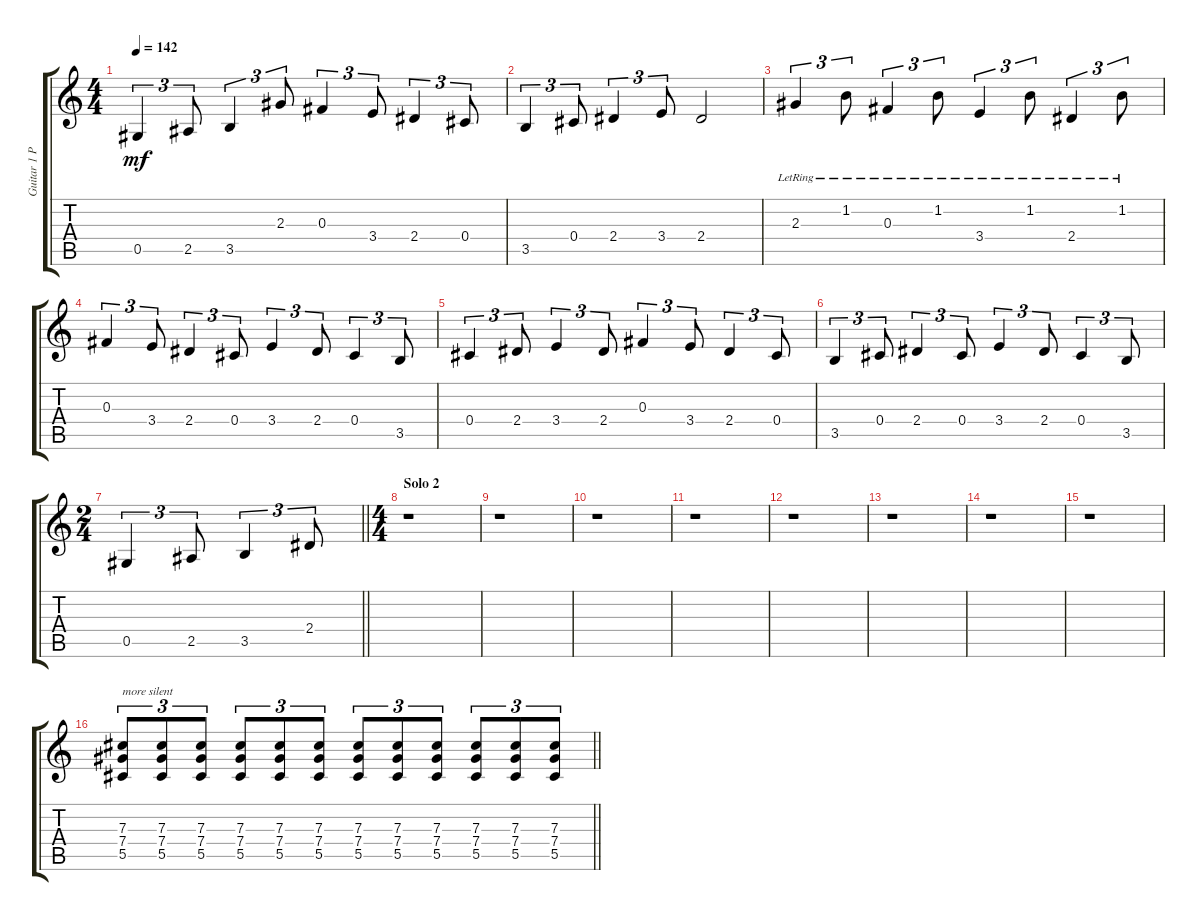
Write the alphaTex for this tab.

\track ("Guitar 1 Peter Baumann" "Guitar 1 P") {instrument distortionguitar}
\staff {score tabs}
\tuning (Eb4 Bb3 Gb3 Db3 Ab2 Eb2) {hide}
\ts (4 4)
\tempo 142
\clef g2
\ks c
0.5.4{tu (3 2) dy mf} 2.5.8{tu (3 2)} 3.5.4{tu (3 2)} 2.3.8{tu (3 2)} 0.3.4{tu (3 2)} 3.4.8{tu (3 2)} 2.4.4{tu (3 2)} 0.4.8{tu (3 2)} |
3.5.4{tu (3 2)} 0.4.8{tu (3 2)} 2.4.4{tu (3 2)} 3.4.8{tu (3 2)} 2.4.2 |
2.3{lr}.4{tu (3 2)} 1.2{lr}.8{tu (3 2)} 0.3{lr}.4{tu (3 2)} 1.2{lr}.8{tu (3 2)} 3.4{lr}.4{tu (3 2)} 1.2{lr}.8{tu (3 2)} 2.4{lr}.4{tu (3 2)} 1.2{lr}.8{tu (3 2)} |
0.3.4{tu (3 2)} 3.4.8{tu (3 2)} 2.4.4{tu (3 2)} 0.4.8{tu (3 2)} 3.4.4{tu (3 2)} 2.4.8{tu (3 2)} 0.4.4{tu (3 2)} 3.5.8{tu (3 2)} |
0.4.4{tu (3 2)} 2.4.8{tu (3 2)} 3.4.4{tu (3 2)} 2.4.8{tu (3 2)} 0.3.4{tu (3 2)} 3.4.8{tu (3 2)} 2.4.4{tu (3 2)} 0.4.8{tu (3 2)} |
3.5.4{tu (3 2)} 0.4.8{tu (3 2)} 2.4.4{tu (3 2)} 0.4.8{tu (3 2)} 3.4.4{tu (3 2)} 2.4.8{tu (3 2)} 0.4.4{tu (3 2)} 3.5.8{tu (3 2)} |
\ts (2 4)
\barLineRight lightlight
0.5.4{tu (3 2)} 2.5.8{tu (3 2)} 3.5.4{tu (3 2)} 2.4.8{tu (3 2)} |
\ts (4 4)
\section ("" "Solo 2")
r.1 |
r.1 |
r.1 |
r.1 |
r.1 |
r.1 |
r.1 |
r.1 |
\barLineRight lightlight
(7.3 7.4 5.5).8{tu (3 2) txt "more silent" volume 8} (7.3 7.4 5.5).8{tu (3 2)} (7.3 7.4 5.5).8{tu (3 2)} (7.3 7.4 5.5).8{tu (3 2)} (7.3 7.4 5.5).8{tu (3 2)} (7.3 7.4 5.5).8{tu (3 2)} (7.3 7.4 5.5).8{tu (3 2)} (7.3 7.4 5.5).8{tu (3 2)} (7.3 7.4 5.5).8{tu (3 2)} (7.3 7.4 5.5).8{tu (3 2)} (7.3 7.4 5.5).8{tu (3 2)} (7.3 7.4 5.5).8{tu (3 2)}
